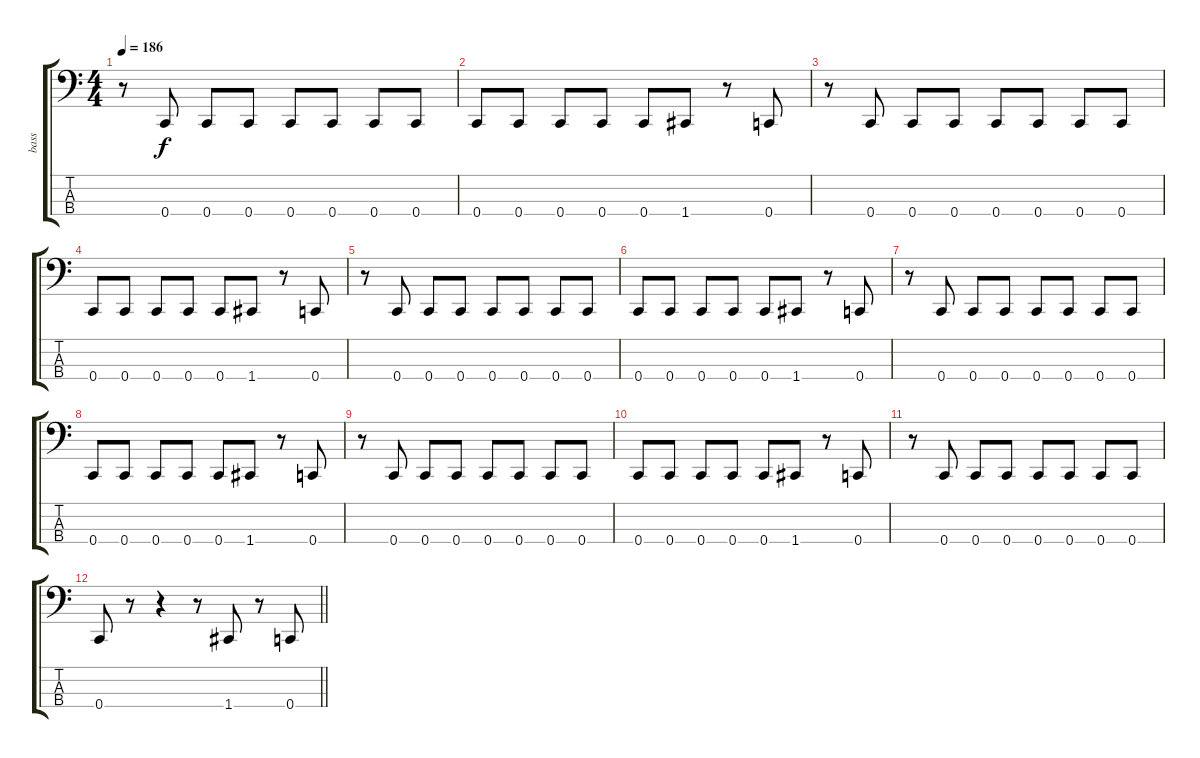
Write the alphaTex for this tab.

\track ("bass" "bass") {instrument electricbassfinger}
\staff {score tabs}
\tuning (F2 C2 G1 C1) {hide}
\ts (4 4)
\tempo 186
\clef f4
\ks c
r.8{dy f} 0.4.8 0.4.8 0.4.8 0.4.8 0.4.8 0.4.8 0.4.8 |
0.4.8 0.4.8 0.4.8 0.4.8 0.4.8 1.4.8 r.8 0.4.8 |
r.8 0.4.8 0.4.8 0.4.8 0.4.8 0.4.8 0.4.8 0.4.8 |
0.4.8 0.4.8 0.4.8 0.4.8 0.4.8 1.4.8 r.8 0.4.8 |
r.8 0.4.8 0.4.8 0.4.8 0.4.8 0.4.8 0.4.8 0.4.8 |
0.4.8 0.4.8 0.4.8 0.4.8 0.4.8 1.4.8 r.8 0.4.8 |
r.8 0.4.8 0.4.8 0.4.8 0.4.8 0.4.8 0.4.8 0.4.8 |
0.4.8 0.4.8 0.4.8 0.4.8 0.4.8 1.4.8 r.8 0.4.8 |
r.8 0.4.8 0.4.8 0.4.8 0.4.8 0.4.8 0.4.8 0.4.8 |
0.4.8 0.4.8 0.4.8 0.4.8 0.4.8 1.4.8 r.8 0.4.8 |
r.8 0.4.8 0.4.8 0.4.8 0.4.8 0.4.8 0.4.8 0.4.8 |
\barLineRight lightlight
0.4.8 r.8 r.4 r.8 1.4.8 r.8 0.4.8
